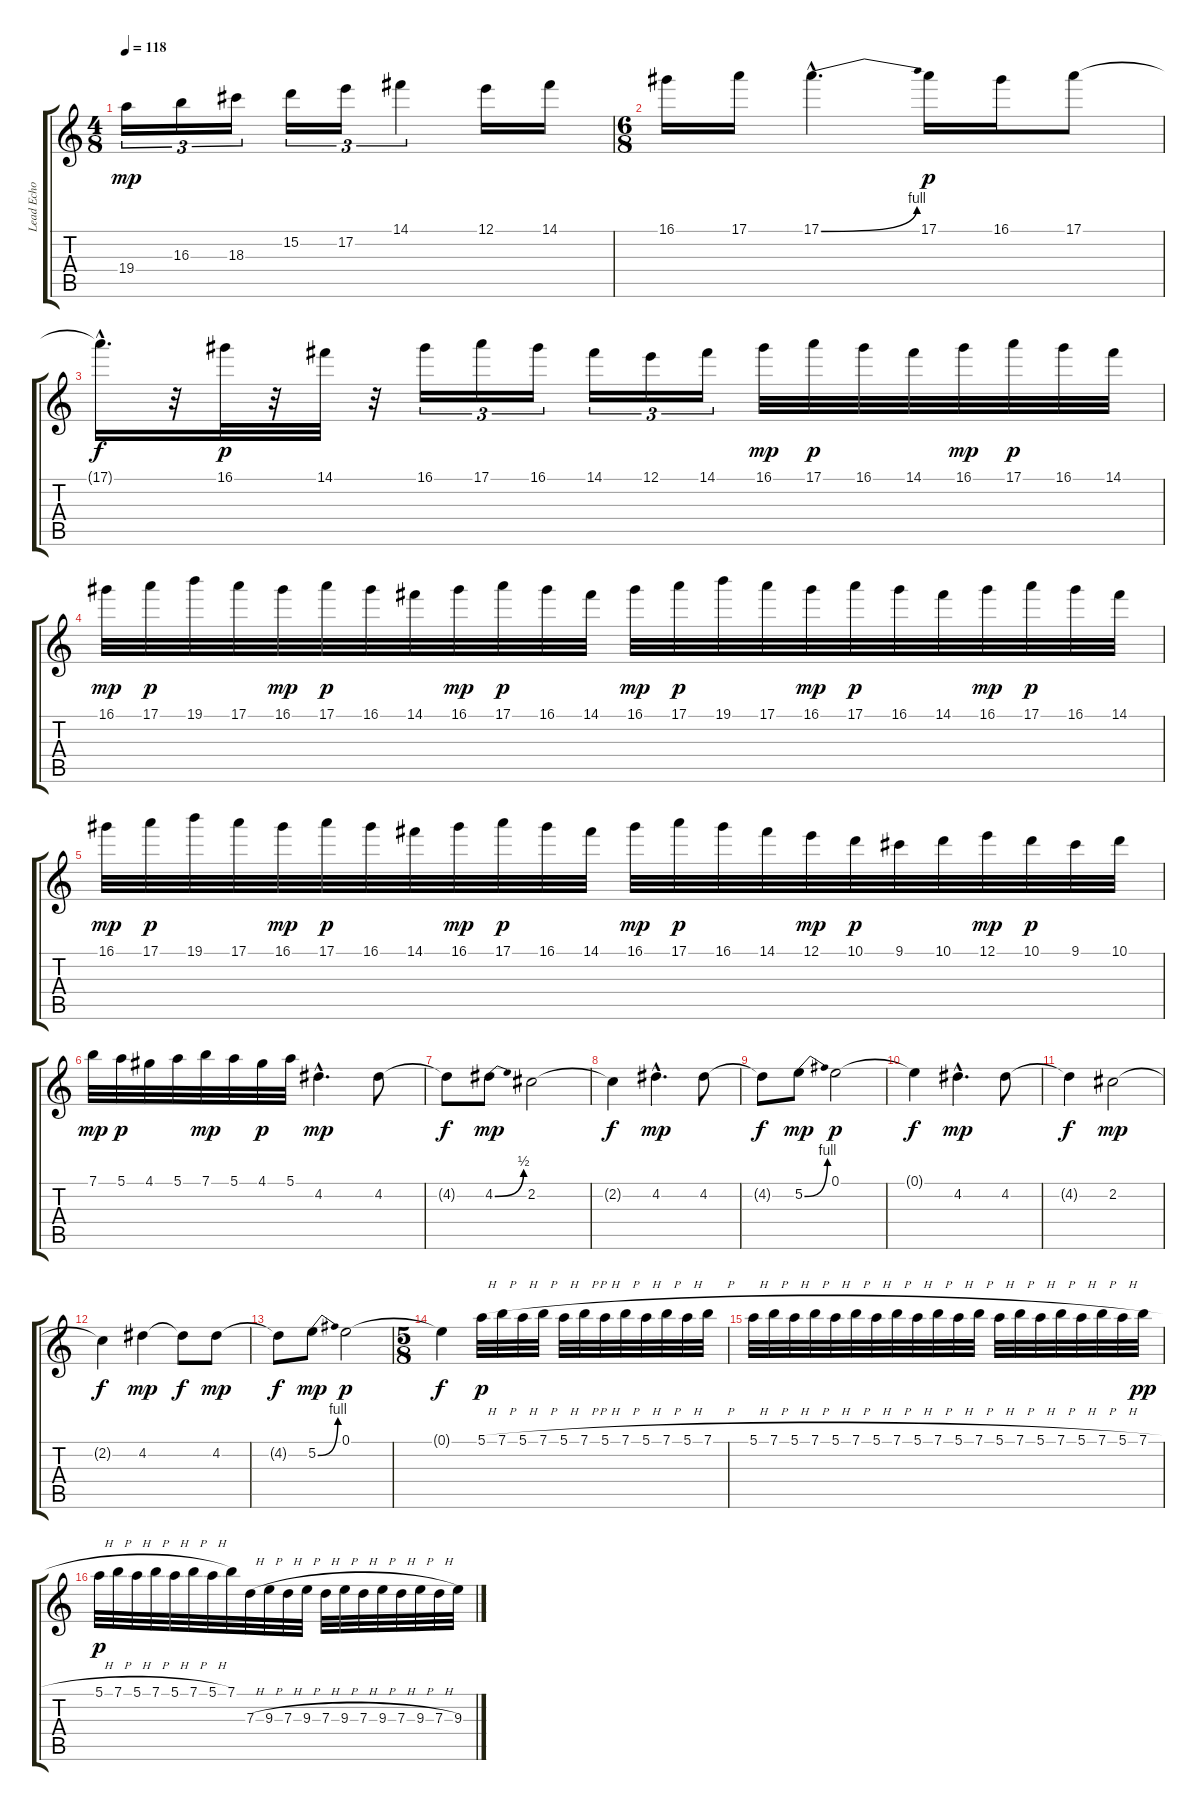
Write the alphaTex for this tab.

\track ("Lead Echo 1" "Lead Echo ") {instrument distortionguitar}
\staff {score tabs}
\tuning (E4 B3 G3 D3 A2 E2) {hide}
\ts (4 8)
\tempo 118
\clef g2
\ks c
19.4.16{tu (3 2) dy mp} 16.3.16{tu (3 2)} 18.3.16{tu (3 2)} 15.2.16{tu (3 2)} 17.2.16{tu (3 2)} 14.1.4{tu (3 2)} 12.1.16 14.1.16 |
\ts (6 8)
16.1.16 17.1.16 17.1{be (bend 0 0 60 4) hac}.4{d} 17.1.16{dy p} 16.1.16 17.1.8 |
17.1{hac t}.16{d dy f} r.32 16.1.32{dy p} r.32 14.1.32 r.32 16.1.16{tu (3 2)} 17.1.16{tu (3 2)} 16.1.16{tu (3 2)} 14.1.16{tu (3 2)} 12.1.16{tu (3 2)} 14.1.16{tu (3 2)} 16.1.32{dy mp} 17.1.32{dy p} 16.1.32 14.1.32 16.1.32{dy mp} 17.1.32{dy p} 16.1.32 14.1.32 |
16.1.32{dy mp} 17.1.32{dy p} 19.1.32 17.1.32 16.1.32{dy mp} 17.1.32{dy p} 16.1.32 14.1.32 16.1.32{dy mp} 17.1.32{dy p} 16.1.32 14.1.32 16.1.32{dy mp} 17.1.32{dy p} 19.1.32 17.1.32 16.1.32{dy mp} 17.1.32{dy p} 16.1.32 14.1.32 16.1.32{dy mp} 17.1.32{dy p} 16.1.32 14.1.32 |
16.1.32{dy mp} 17.1.32{dy p} 19.1.32 17.1.32 16.1.32{dy mp} 17.1.32{dy p} 16.1.32 14.1.32 16.1.32{dy mp} 17.1.32{dy p} 16.1.32 14.1.32 16.1.32{dy mp} 17.1.32{dy p} 16.1.32 14.1.32 12.1.32{dy mp} 10.1.32{dy p} 9.1.32 10.1.32 12.1.32{dy mp} 10.1.32{dy p} 9.1.32 10.1.32 |
7.1.32{dy mp} 5.1.32{dy p} 4.1.32 5.1.32 7.1.32{dy mp} 5.1.32 4.1.32{dy p} 5.1.32 4.2{hac}.4{d dy mp} 4.2.8 |
4.2{t}.8{dy f} 4.2{be (bend 0 0 60 2)}.8{dy mp} 2.2.2 |
2.2{t}.4{dy f} 4.2{hac}.4{d dy mp} 4.2.8 |
4.2{t}.8{dy f} 5.2{be (bend 0 0 60 4)}.8{dy mp} 0.1.2{dy p} |
0.1{t}.4{dy f} 4.2{hac}.4{d dy mp} 4.2.8 |
4.2{t}.4{dy f} 2.2.2{dy mp} |
2.2{t}.4{dy f} 4.2.4{dy mp} 4.2{t}.8{dy f} 4.2.8{dy mp} |
4.2{t}.8{dy f} 5.2{be (bend 0 0 60 4)}.8{dy mp} 0.1.2{dy p} |
\ts (5 8)
0.1{t}.4{dy f} 5.1{h}.32{dy p} 7.1{h}.32 5.1{h}.32 7.1{h}.32 5.1{h}.32 7.1{h}.32 5.1{h}.32 7.1{h}.32 5.1{h}.32 7.1{h}.32 5.1{h}.32 7.1{h}.32 |
5.1{h}.32 7.1{h}.32 5.1{h}.32 7.1{h}.32 5.1{h}.32 7.1{h}.32 5.1{h}.32 7.1{h}.32 5.1{h}.32 7.1{h}.32 5.1{h}.32 7.1{h}.32 5.1{h}.32 7.1{h}.32 5.1{h}.32 7.1{h}.32 5.1{h}.32 7.1{h}.32 5.1{h}.32 7.1{h}.32{dy pp} |
5.1{h}.32{dy p} 7.1{h}.32 5.1{h}.32 7.1{h}.32 5.1{h}.32 7.1{h}.32 5.1{h}.32 7.1.32 7.3{h}.32 9.3{h}.32 7.3{h}.32 9.3{h}.32 7.3{h}.32 9.3{h}.32 7.3{h}.32 9.3{h}.32 7.3{h}.32 9.3{h}.32 7.3{h}.32 9.3{h}.32
